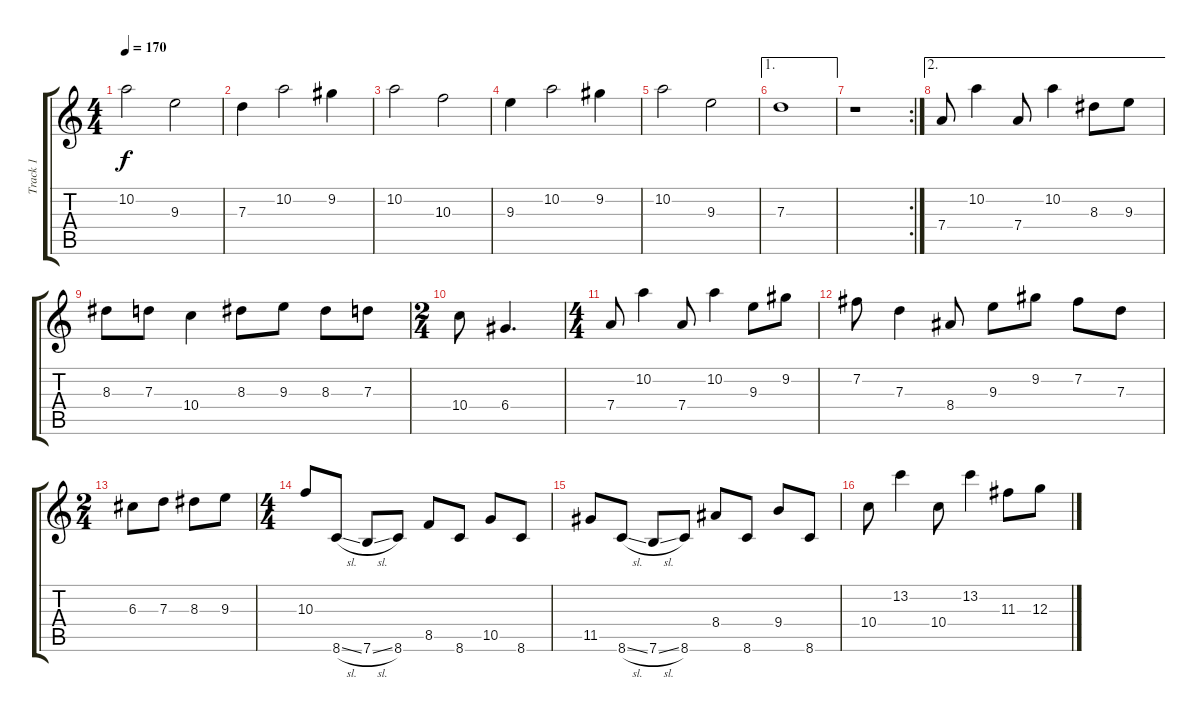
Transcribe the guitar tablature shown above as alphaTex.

\track ("Track 1" "Track 1") {instrument electricguitarjazz}
\staff {score tabs}
\tuning (E4 B3 G3 D3 A2 E2) {hide}
\ts (4 4)
\tempo 170
\clef g2
\ks c
10.2.2{dy f} 9.3.2 |
7.3.4 10.2.2 9.2.4 |
10.2.2 10.3.2 |
9.3.4 10.2.2 9.2.4 |
10.2.2 9.3.2 |
\ae 1
7.3.1 |
\rc 2
r.1 |
\ae 2
7.4.8 10.2.4 7.4.8 10.2.4 8.3.8 9.3.8 |
8.3.8 7.3.8 10.4.4 8.3.8 9.3.8 8.3.8 7.3.8 |
\ts (2 4)
10.4.8 6.4.4{d} |
\ts (4 4)
7.4.8 10.2.4 7.4.8 10.2.4 9.3.8 9.2.8 |
7.2.8 7.3.4 8.4.8 9.3.8 9.2.8 7.2.8 7.3.8 |
\ts (2 4)
6.3.8 7.3.8 8.3.8 9.3.8 |
\ts (4 4)
10.3.8 8.6{sl}.8 7.6{sl}.8 8.6.8 8.5.8 8.6.8 10.5.8 8.6.8 |
11.5.8 8.6{sl}.8 7.6{sl}.8 8.6.8 8.4.8 8.6.8 9.4.8 8.6.8 |
10.4.8 13.2.4 10.4.8 13.2.4 11.3.8 12.3.8
